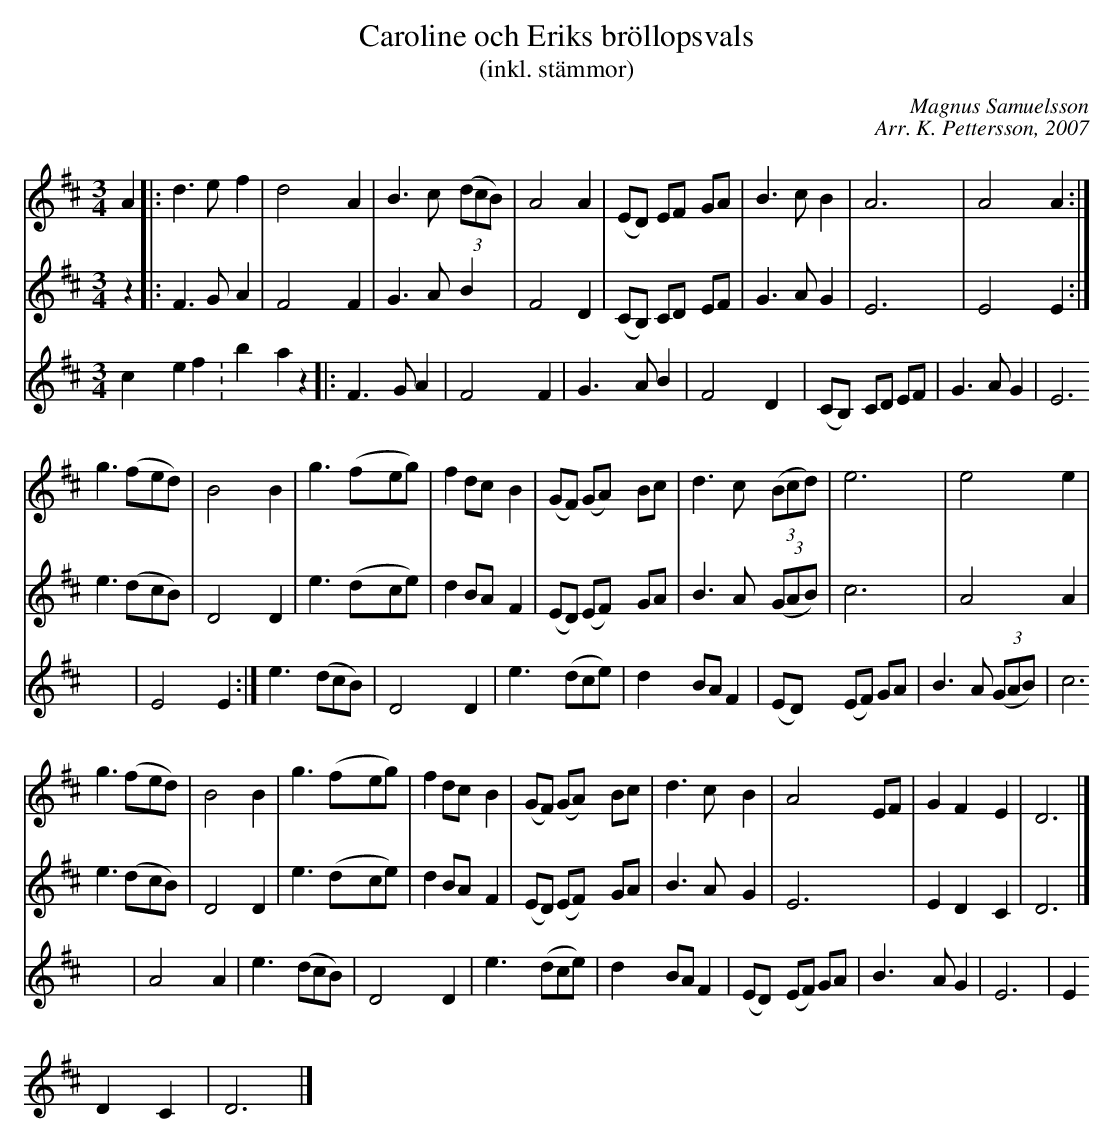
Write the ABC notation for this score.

X:1
T: Caroline och Eriks bröllopsvals
T: (inkl. stämmor)
C: Magnus Samuelsson
C: Arr. K. Pettersson, 2007
M: 3/4
L: 1/4
K: D
V:1
A |: d>ef | d2A | B>c ((3d/c/B/) | A2A | (E/D/) E/F/ G/A/ | B>cB | A3 | A2A :|
g>(fe/d/) | B2B | g>(fe/g/) | fd/c/B | (G/F/) (G/A/) B/c/ | d>c ((3B/c/d/) | e3 | e2e |
g>(fe/d/) | B2B | g>(fe/g/) | fd/c/B | (G/F/) (G/A/) B/c/ | d>cB | A2E/F/ | GFE | D3 |]
V:2
z |: F>GA | F2F | G>AB | F2D | (C/B,/) C/D/ E/F/ | G>AG | E3 | E2E :|
e>(dc/B/) | D2D | e>(dc/e/) | dB/A/F | (E/D/) (E/F/) G/A/ | B>A ((3G/A/B/) | c3 | A2A |
e>(dc/B/) | D2D | e>(dc/e/) | dB/A/F | (E/D/) (E/F/) G/A/ | B>AG | E3 | EDC | D3 |]
V:3
clef: bass
z |: F>GA | F2F | G>AB | F2D | (C/B,/) C/D/ E/F/ | G>AG | E3 | E2E :|
e>(dc/B/) | D2D | e>(dc/e/) | dB/A/F | (E/D/) (E/F/) G/A/ | B>A ((3G/A/B/) | c3 | A2A |
e>(dc/B/) | D2D | e>(dc/e/) | dB/A/F | (E/D/) (E/F/) G/A/ | B>AG | E3 | EDC | D3 |]
